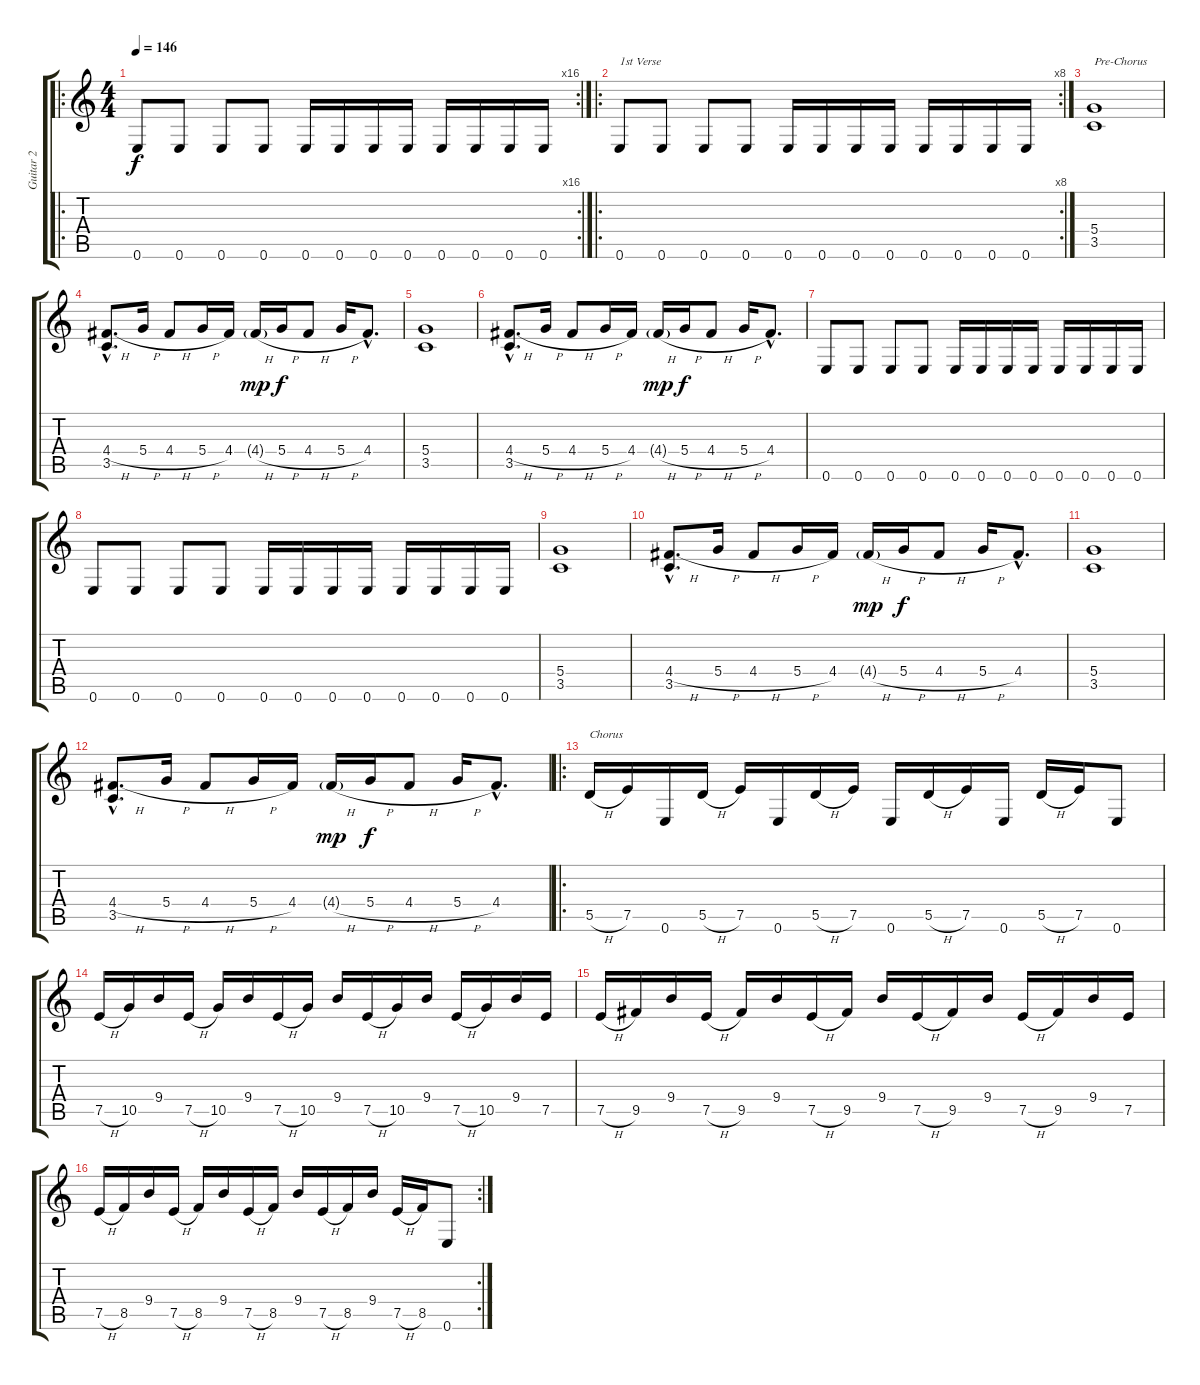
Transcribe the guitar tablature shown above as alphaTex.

\track ("Guitar 2" "Guitar 2") {instrument distortionguitar}
\staff {score tabs}
\tuning (E4 B3 G3 D3 A2 E2) {hide}
\ro
\rc 16
\ts (4 4)
\tempo 146
\clef g2
\ks c
0.6.8{dy f instrument distortionguitar} 0.6.8 0.6.8 0.6.8 0.6.16 0.6.16 0.6.16 0.6.16 0.6.16 0.6.16 0.6.16 0.6.16 |
\ro
\rc 8
0.6.8{txt "1st Verse"} 0.6.8 0.6.8 0.6.8 0.6.16 0.6.16 0.6.16 0.6.16 0.6.16 0.6.16 0.6.16 0.6.16 |
(5.4 3.5).1{txt "Pre-Chorus"} |
(4.4{h hac} 3.5{hac}).8{d} 5.4{h}.16 4.4{h}.8 5.4{h}.16 4.4.16 4.4{h g}.16{dy mp} 5.4{h}.16{dy f} 4.4{h}.8 5.4{h}.16 4.4{hac}.8{d} |
(5.4 3.5).1 |
(4.4{h hac} 3.5{hac}).8{d} 5.4{h}.16 4.4{h}.8 5.4{h}.16 4.4.16 4.4{h g}.16{dy mp} 5.4{h}.16{dy f} 4.4{h}.8 5.4{h}.16 4.4{hac}.8{d} |
0.6.8 0.6.8 0.6.8 0.6.8 0.6.16 0.6.16 0.6.16 0.6.16 0.6.16 0.6.16 0.6.16 0.6.16 |
0.6.8 0.6.8 0.6.8 0.6.8 0.6.16 0.6.16 0.6.16 0.6.16 0.6.16 0.6.16 0.6.16 0.6.16 |
(5.4 3.5).1 |
(4.4{h hac} 3.5{hac}).8{d} 5.4{h}.16 4.4{h}.8 5.4{h}.16 4.4.16 4.4{h g}.16{dy mp} 5.4{h}.16{dy f} 4.4{h}.8 5.4{h}.16 4.4{hac}.8{d} |
(5.4 3.5).1 |
(4.4{h hac} 3.5{hac}).8{d} 5.4{h}.16 4.4{h}.8 5.4{h}.16 4.4.16 4.4{h g}.16{dy mp} 5.4{h}.16{dy f} 4.4{h}.8 5.4{h}.16 4.4{hac}.8{d} |
\ro
5.5{h}.16{txt "Chorus"} 7.5.16 0.6.16 5.5{h}.16 7.5.16 0.6.16 5.5{h}.16 7.5.16 0.6.16 5.5{h}.16 7.5.16 0.6.16 5.5{h}.16 7.5.16 0.6.8 |
7.5{h}.16 10.5.16 9.4.16 7.5{h}.16 10.5.16 9.4.16 7.5{h}.16 10.5.16 9.4.16 7.5{h}.16 10.5.16 9.4.16 7.5{h}.16 10.5.16 9.4.16 7.5.16 |
7.5{h}.16 9.5.16 9.4.16 7.5{h}.16 9.5.16 9.4.16 7.5{h}.16 9.5.16 9.4.16 7.5{h}.16 9.5.16 9.4.16 7.5{h}.16 9.5.16 9.4.16 7.5.16 |
\rc 2
7.5{h}.16 8.5.16 9.4.16 7.5{h}.16 8.5.16 9.4.16 7.5{h}.16 8.5.16 9.4.16 7.5{h}.16 8.5.16 9.4.16 7.5{h}.16 8.5.16 0.6.8
